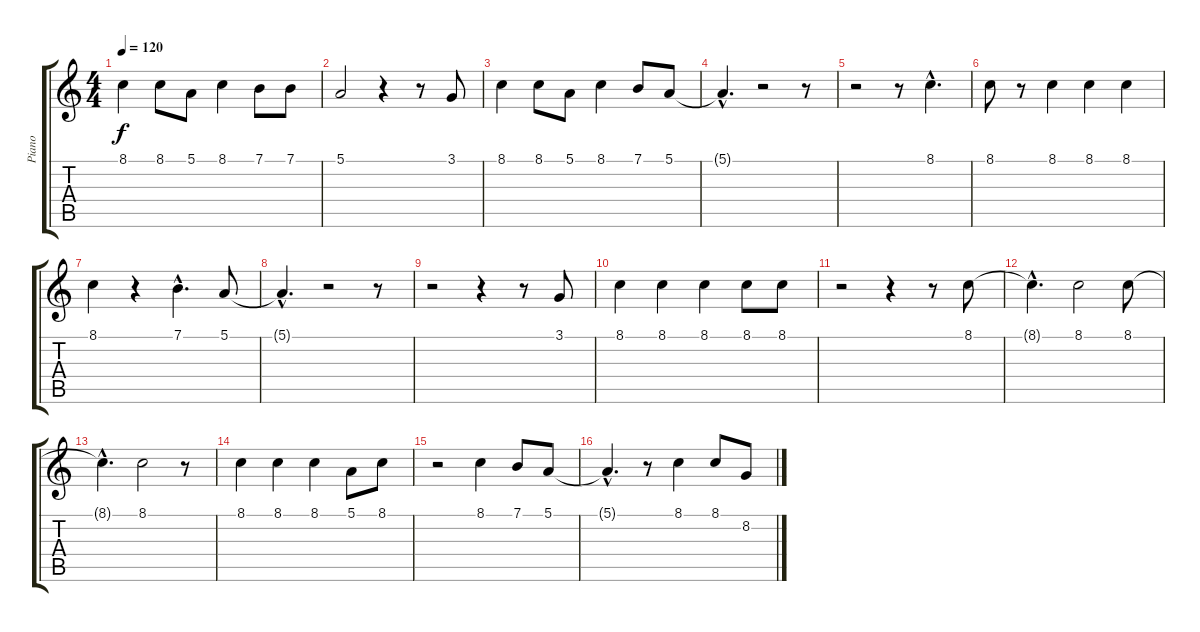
\track ("Piano" "Piano") {instrument brightacousticpiano}
\staff {score tabs}
\tuning (E4 B3 G3 D3 A2 E2) {hide}
\ts (4 4)
\tempo 120
\clef g2
\ks c
8.1.4{dy f} 8.1.8 5.1.8 8.1.4 7.1.8 7.1.8 |
5.1.2 r.4 r.8 3.1.8 |
8.1.4 8.1.8 5.1.8 8.1.4 7.1.8 5.1.8 |
5.1{hac t}.4{d} r.2 r.8 |
r.2 r.8 8.1{hac}.4{d} |
8.1.8 r.8 8.1.4 8.1.4 8.1.4 |
8.1.4 r.4 7.1{hac}.4{d} 5.1.8 |
5.1{hac t}.4{d} r.2 r.8 |
r.2 r.4 r.8 3.1.8 |
8.1.4 8.1.4 8.1.4 8.1.8 8.1.8 |
r.2 r.4 r.8 8.1.8 |
8.1{hac t}.4{d} 8.1.2 8.1.8 |
8.1{hac t}.4{d} 8.1.2 r.8 |
8.1.4 8.1.4 8.1.4 5.1.8 8.1.8 |
r.2 8.1.4 7.1.8 5.1.8 |
5.1{hac t}.4{d} r.8 8.1.4 8.1.8 8.2.8
